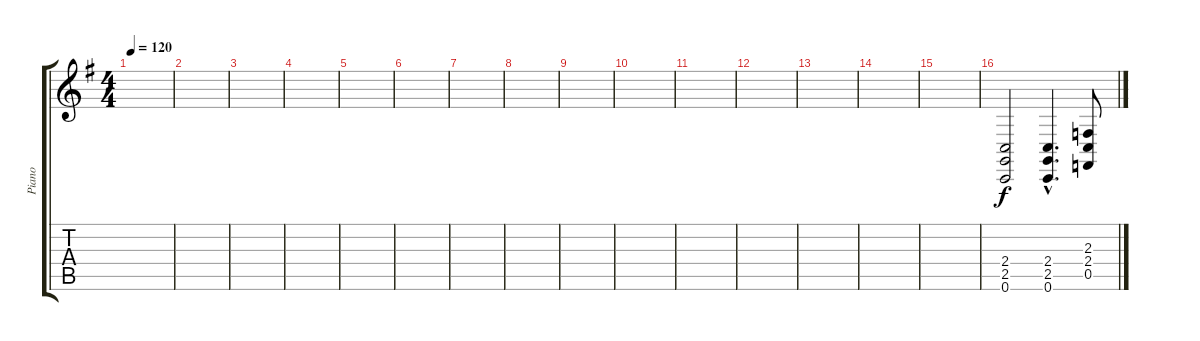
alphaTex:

\track ("Piano" "Piano") {instrument acousticgrandpiano}
\staff {score tabs}
\tuning (C4 G3 Eb3 Bb2 F2 C2) {hide}
\ts (4 4)
\tempo 120
\clef g2
\ks g
|
|
|
|
|
|
|
|
|
|
|
|
|
|
|
(2.4 2.5 0.6).2 (2.4{hac} 2.5{hac} 0.6{hac}).4{d} (2.3 2.4 0.5).8
